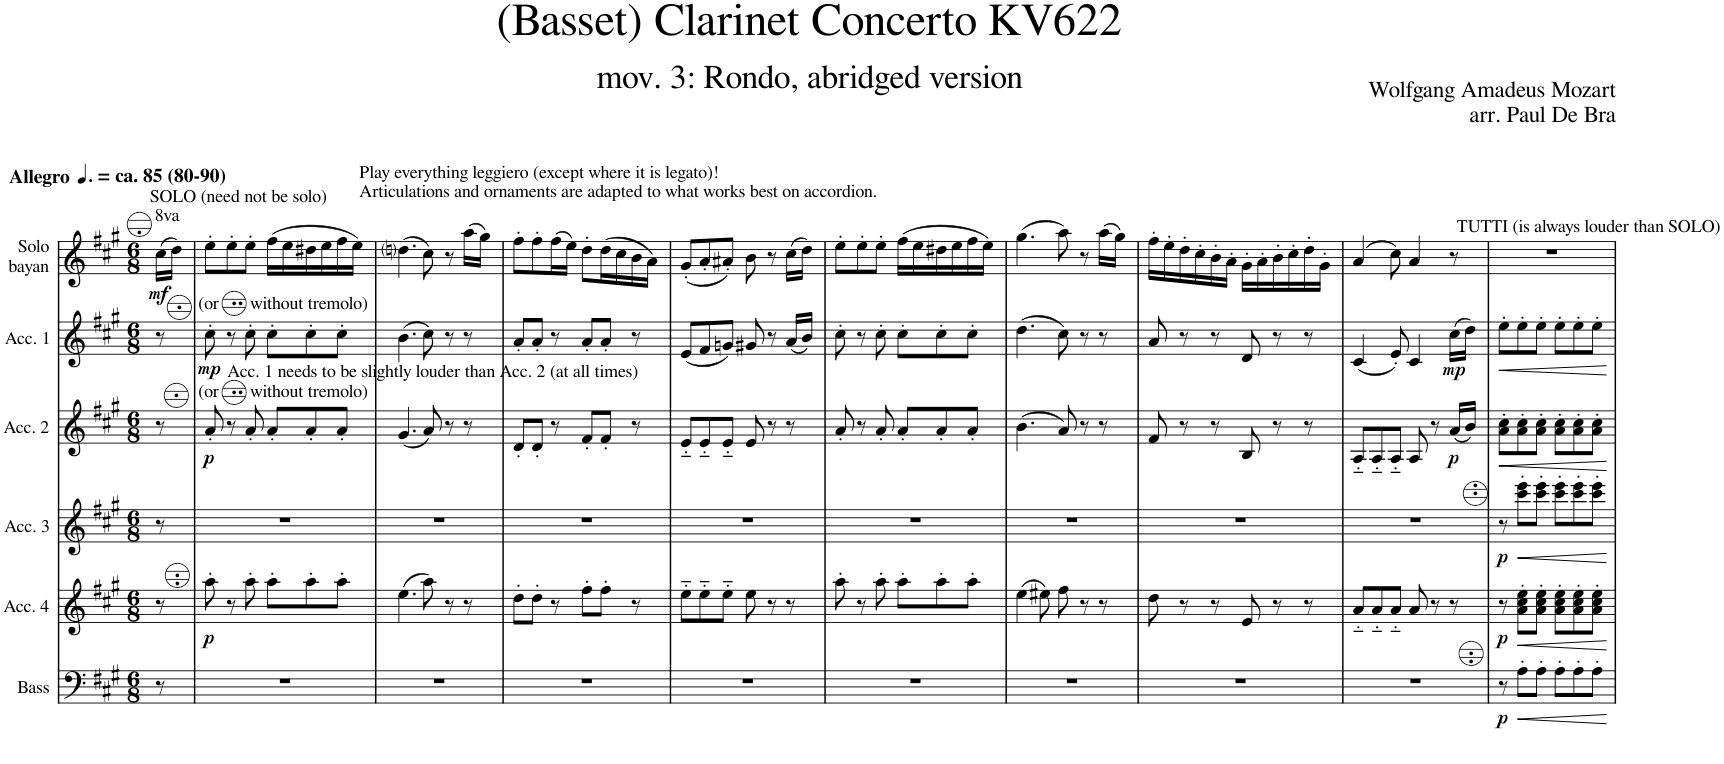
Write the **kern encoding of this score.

**kern	**dynam	**kern	**dynam	**kern	**dynam	**kern	**dynam	**kern	**dynam	**kern	**dynam
*part6	*part6	*part5	*part5	*part4	*part4	*part3	*part3	*part2	*part2	*part1	*part1
*staff6	*staff6	*staff5	*staff5	*staff4	*staff4	*staff3	*staff3	*staff2	*staff2	*staff1	*staff1
*I"Bass	*	*I"Acc. 4	*	*I"Acc. 3	*	*I"Acc. 2	*	*I"Acc. 1	*	*I"Solo bayan	*
*I'B	*	*	*	*	*	*	*	*	*	*I'S	*
*clefF4	*	*clefG2	*	*clefG2	*	*clefG2	*	*clefG2	*	*clefG2	*
*Trd7c12	*	*Trd7c12	*	*Trd7c12	*	*	*	*	*	*	*
*k[f#c#g#]	*	*k[f#c#g#]	*	*k[f#c#g#]	*	*k[f#c#g#]	*	*k[f#c#g#]	*	*k[f#c#g#]	*
*M6/8	*	*M6/8	*	*M6/8	*	*M6/8	*	*M6/8	*	*M6/8	*
=	=	=	=	=	=	=	=	=	=	=	=
!	!	!	!	!	!	!	!	!	!	!LO:TX:a:B:t=ca. 85 (80-90)	!
!	!	!	!	!	!	!	!	!	!	!LO:TX:a:B:t=Allegro	!
!	!	!	!	!	!	!	!	!	!	!LO:TX:a:t=8va	!
!	!	!	!	!	!	!	!	!	!	!LO:TX:a:t=Play everything leggiero (except where it is legato)!	!
!	!	!	!	!	!	!	!	!	!	!LO:TX:a:t=Articulations and ornaments are adapted to what works best on accordion.	!
!	!	!	!	!	!	!	!	!	!	!LO:TX:a:t=SOLO (need not be solo)	!
!	!	!	!	!	!	!	!	!	!	!	!LO:DY:b
8r	.	8r	.	8r	.	8r	.	8r	.	(16cc#\LL	mf
.	.	.	.	.	.	.	.	.	.	16dd\JJ)	.
=1	=1	=1	=1	=1	=1	=1	=1	=1	=1	=1	=1
!	!	!	!	!	!	!	!	!LO:TX:a:t=(or       without tremolo)	!	!	!
!	!	!	!	!	!	!LO:TX:a:t=(or       without tremolo)	!	!	!	!	!
!	!	!	!LO:DY:b	!	!	!	!LO:DY:b	!	!LO:DY:b	!	!
*	*	*	*	*	*	*	*	*^	*	*	*
2.r	.	8aa'\	p	2.r	.	8a'/	p	8cc#'\	16ryy	mp	8ee'\L	.
!	!	!	!	!	!	!	!	!	!LO:TX:b:t=Acc. 1 needs to be slightly louder than Acc. 2 (at all times)	!	!	!
.	.	.	.	.	.	.	.	.	2ryy	.	.	.
.	.	8r	.	.	.	8r	.	8r	.	.	8ee'\	.
.	.	8aa'\	.	.	.	8a'/	.	8cc#'\	.	.	8ee'\J	.
.	.	8aa'\L	.	.	.	8a'/L	.	8cc#'\L	.	.	(16ff#\LL	.
.	.	.	.	.	.	.	.	.	.	.	16ee\	.
.	.	8aa'\	.	.	.	8a'/	.	8cc#'\	.	.	16dd#X\	.
.	.	.	.	.	.	.	.	.	8.ryy	.	16ee\	.
.	.	8aa'\J	.	.	.	8a'/J	.	8cc#'\J	.	.	16ff#\	.
.	.	.	.	.	.	.	.	.	.	.	16ee\JJ)	.
*	*	*	*	*	*	*	*	*v	*v	*	*	*
=2	=2	=2	=2	=2	=2	=2	=2	=2	=2	=2	=2
2.r	.	(4.ee\	.	2.r	.	(4.g#/	.	(4.b\	.	(4.ddni\	.
.	.	8aa\)	.	.	.	8a/)	.	8cc#\)	.	8cc#\)	.
.	.	8r	.	.	.	8r	.	8r	.	8r	.
.	.	8r	.	.	.	8r	.	8r	.	(16aa\LL	.
.	.	.	.	.	.	.	.	.	.	16gg#\JJ)	.
=3	=3	=3	=3	=3	=3	=3	=3	=3	=3	=3	=3
2.r	.	8dd'\L	.	2.r	.	8d'/L	.	8a'/L	.	8ff#'\L	.
.	.	8dd'\J	.	.	.	8d'/J	.	8a'/J	.	8ff#'\	.
.	.	8r	.	.	.	8r	.	8r	.	(16ff#\L	.
.	.	.	.	.	.	.	.	.	.	16ee\JJ)	.
.	.	8ff#'\L	.	.	.	8f#'/L	.	8a'/L	.	8dd'\L	.
.	.	8ff#'\J	.	.	.	8f#'/J	.	8a'/J	.	(16dd\L	.
.	.	.	.	.	.	.	.	.	.	16cc#\	.
.	.	8r	.	.	.	8r	.	8r	.	16b\	.
.	.	.	.	.	.	.	.	.	.	16a\JJ)	.
=4	=4	=4	=4	=4	=4	=4	=4	=4	=4	=4	=4
2.r	.	8ee\L	.	2.r	.	8e/L	.	(8e/L	.	(8g#'/L	.
.	.	8ee\	.	.	.	8e/	.	8f#/	.	8a'/	.
.	.	8ee\J	.	.	.	8e/J	.	8gn/J)	.	8a#X'/J)	.
.	.	8ee\	.	.	.	8e/	.	8g#X/	.	8b\	.
.	.	8r	.	.	.	8r	.	8r	.	8r	.
.	.	8r	.	.	.	8r	.	(16a/LL	.	(16cc#\LL	.
.	.	.	.	.	.	.	.	16b/JJ)	.	16dd\JJ)	.
=5	=5	=5	=5	=5	=5	=5	=5	=5	=5	=5	=5
2.r	.	8aa'\	.	2.r	.	8a'/	.	8cc#'\	.	8ee'\L	.
.	.	8r	.	.	.	8r	.	8r	.	8ee'\	.
.	.	8aa'\	.	.	.	8a'/	.	8cc#'\	.	8ee'\J	.
.	.	8aa'\L	.	.	.	8a'/L	.	8cc#'\L	.	(16ff#\LL	.
.	.	.	.	.	.	.	.	.	.	16ee\	.
.	.	8aa'\	.	.	.	8a'/	.	8cc#'\	.	16dd#X\	.
.	.	.	.	.	.	.	.	.	.	16ee\	.
.	.	8aa'\J	.	.	.	8a'/J	.	8cc#'\J	.	16ff#\	.
.	.	.	.	.	.	.	.	.	.	16ee\JJ)	.
=6	=6	=6	=6	=6	=6	=6	=6	=6	=6	=6	=6
2.r	.	(4ee\	.	2.r	.	(4.b\	.	(4.dd\	.	(4.gg#\	.
.	.	8ee#X\)	.	.	.	.	.	.	.	.	.
.	.	8ff#\	.	.	.	8a/)	.	8cc#\)	.	8aa\)	.
.	.	8r	.	.	.	8r	.	8r	.	8r	.
.	.	8r	.	.	.	8r	.	8r	.	(16aa\LL	.
.	.	.	.	.	.	.	.	.	.	16gg#\JJ)	.
=7	=7	=7	=7	=7	=7	=7	=7	=7	=7	=7	=7
2.r	.	8dd\	.	2.r	.	8f#/	.	8a/	.	16ff#'\LL	.
.	.	.	.	.	.	.	.	.	.	16ee'\	.
.	.	8r	.	.	.	8r	.	8r	.	16dd'\	.
.	.	.	.	.	.	.	.	.	.	16cc#'\	.
.	.	8r	.	.	.	8r	.	8r	.	16b'\	.
.	.	.	.	.	.	.	.	.	.	16a'\JJ	.
.	.	8e/	.	.	.	8B/	.	8d/	.	16g#'\LL	.
.	.	.	.	.	.	.	.	.	.	16a'\	.
.	.	8r	.	.	.	8r	.	8r	.	16b'\	.
.	.	.	.	.	.	.	.	.	.	16cc#'\	.
.	.	8r	.	.	.	8r	.	8r	.	16dd'\	.
.	.	.	.	.	.	.	.	.	.	16g#'\JJ	.
=8	=8	=8	=8	=8	=8	=8	=8	=8	=8	=8	=8
2.r	.	8a/L	.	2.r	.	8A/L	.	(4c#/	.	(4a/	.
.	.	8a/	.	.	.	8A/	.	.	.	.	.
.	.	8a/J	.	.	.	8A/J	.	8e'/)	.	8cc#\)	.
.	.	8a/	.	.	.	8A/	.	4c#/	.	4a/	.
.	.	8r	.	.	.	8r	.	.	.	.	.
!	!	!	!	!	!	!	!LO:DY:b	!	!LO:DY:b	!	!
.	.	8r	.	.	.	(16a/LL	p	(16cc#\LL	mp	8r	.
.	.	.	.	.	.	16b/JJ)	.	16dd\JJ)	.	.	.
!	!	!	!	!	!	!	!	!	!	!LO:TX:a:t=TUTTI (is always louder than SOLO)	!
=9	=9	=9	=9	=9	=9	=9	=9	=9	=9	=9	=9
!	!LO:DY:b	!	!LO:DY:b	!	!LO:DY:b	!	!LO:HP:b	!	!LO:HP:b	!	!
8r	p	8r	p	8r	p	8a\' 8cc#\'L	<	8ee'\L	<	2.r	.
!	!LO:HP:b	!	!LO:HP:b	!	!LO:HP:b	!	!	!	!	!	!
8A'\L	<	8a\' 8cc#\' 8ee\'L	<	8cccc#\' 8eeee\'L	<	8a\' 8cc#\'	.	8ee'\	.	.	.
8A'\J	.	8a\' 8cc#\' 8ee\'J	.	8cccc#\' 8eeee\'J	.	8a\' 8cc#\'J	.	8ee'\J	.	.	.
8A'\L	.	8a\' 8cc#\' 8ee\'L	.	8cccc#\' 8eeee\'L	.	8a\' 8cc#\'L	.	8ee'\L	.	.	.
8A'\	.	8a\' 8cc#\' 8ee\'	.	8cccc#\' 8eeee\'	.	8a\' 8cc#\'	.	8ee'\	.	.	.
8A'\J	.	8a\' 8cc#\' 8ee\'J	.	8cccc#\' 8eeee\'J	.	8a\' 8cc#\'J	.	8ee'\J	.	.	.
.	[	.	[	.	[	.	[	.	[	.	.
=	=	=	=	=	=	=	=	=	=	=	=
*-	*-	*-	*-	*-	*-	*-	*-	*-	*-	*-	*-
